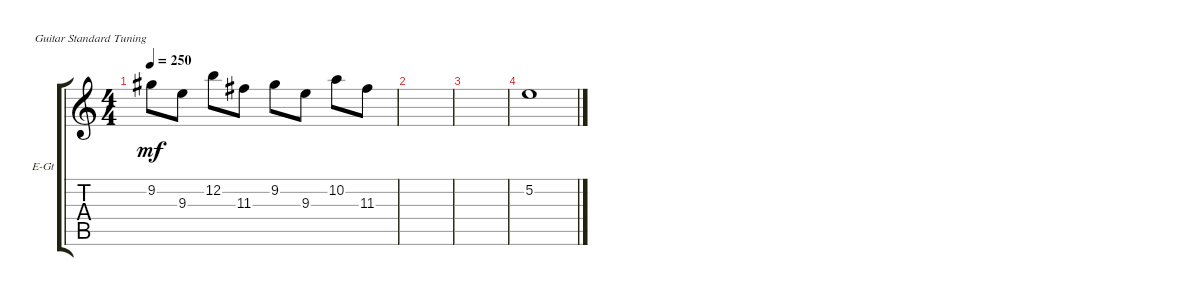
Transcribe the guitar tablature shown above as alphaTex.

\defaultSystemsLayout 4
\bracketExtendMode groupsimilarinstruments
\firstSystemTrackNameOrientation horizontal
\otherSystemsTrackNameOrientation horizontal
\track ("Пилюлюкаклка" "E-Gt") {instrument distortionguitar}
\staff {score tabs}
\tuning (E4 B3 G3 D3 A2 E2)
\ts (4 4)
\tempo 250
\clef g2
\scale
0.333333
\ks c
9.2.8{dy mf} 9.3.8 12.2.8 11.3.8 9.2.8 9.3.8 10.2.8 11.3.8 |
\scale
0.333333 |
\scale
0.333333 |
\scale
0.333333 5.2.1 |
\scale
0.333333
